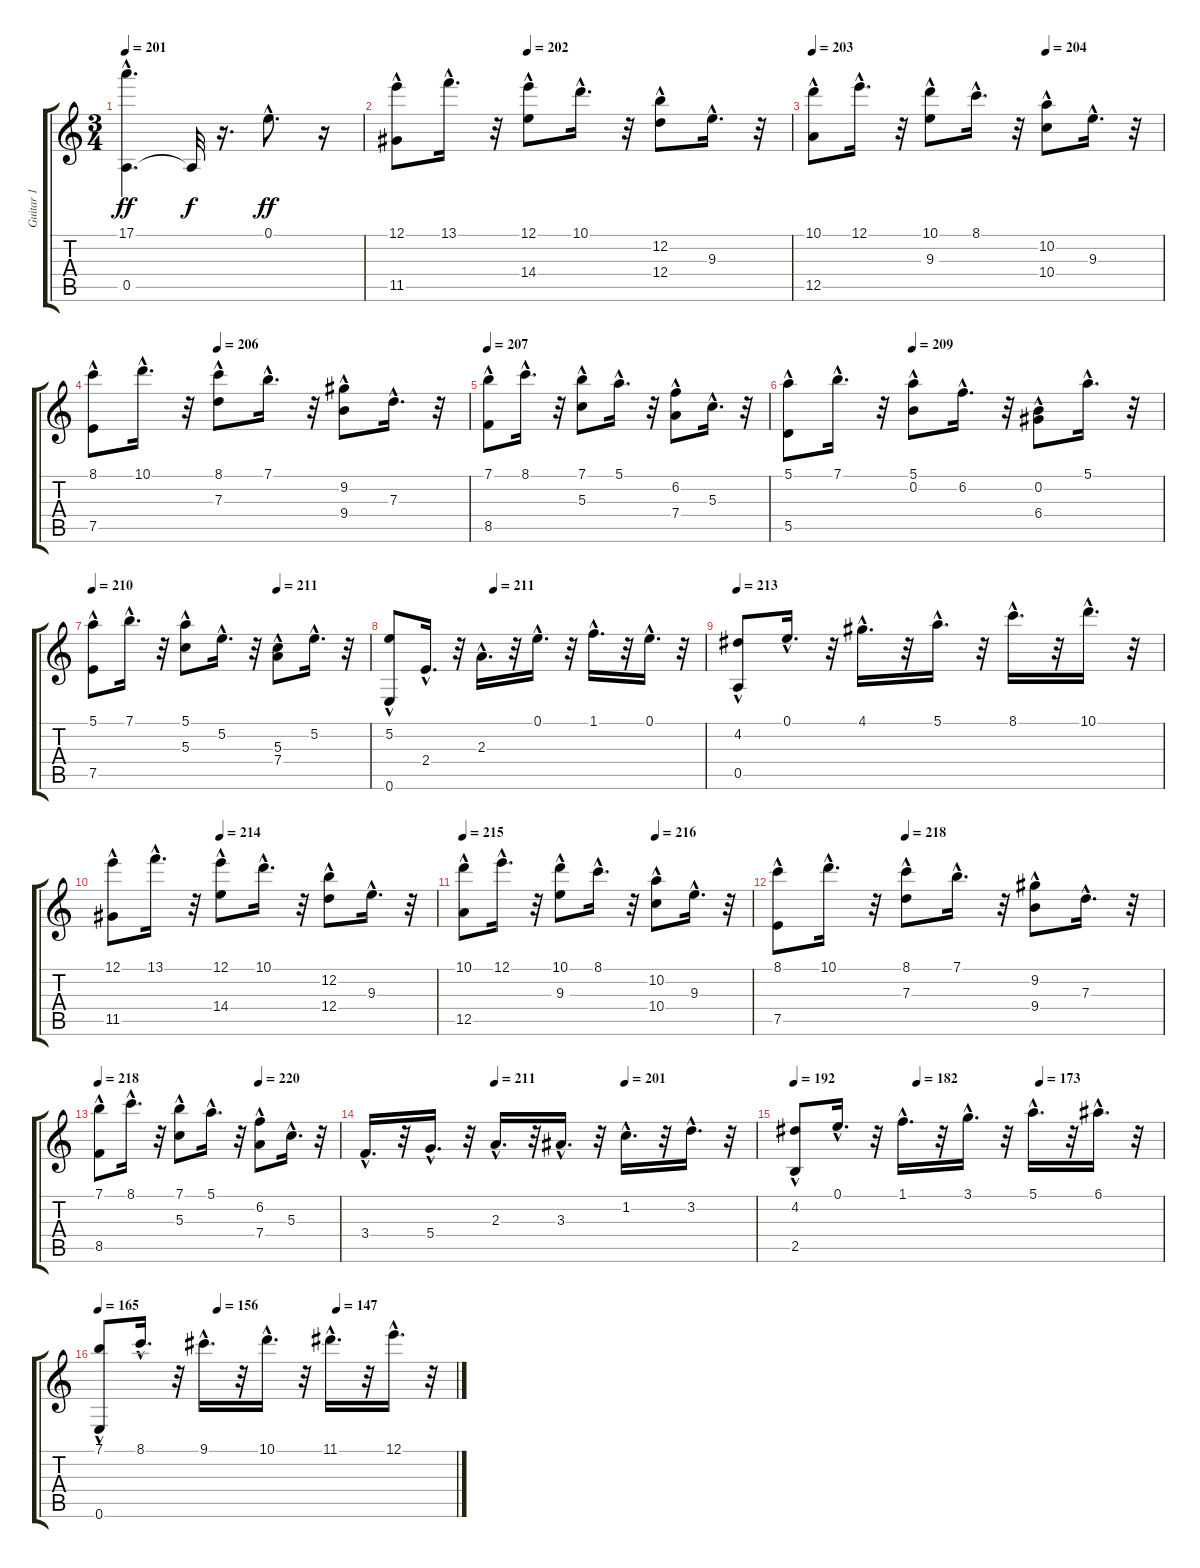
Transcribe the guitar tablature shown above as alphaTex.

\track ("Guitar 1" "Guitar 1") {instrument acousticguitarnylon}
\staff {score tabs}
\tuning (E4 B3 G3 D3 A2 E2) {hide}
\ts (3 4)
\tempo 201
\clef g2
\ks c
(17.1 0.5{hac}).4{d dy ff} 0.5{t}.32{dy f} r.16{d} 0.1{hac}.8{d dy ff} r.16 |
\tempo (202 0.3333333333333333)
(12.1{hac} 11.5).8 13.1{hac}.16{d} r.32 (12.1{hac} 14.4{hac}).8 10.1{hac}.16{d} r.32 (12.2{hac} 12.4{hac}).8 9.3{hac}.16{d} r.32 |
\tempo 203
\tempo (204 0.6666666666666666)
(10.1{hac} 12.5).8 12.1{hac}.16{d} r.32 (10.1{hac} 9.3{hac}).8 8.1{hac}.16{d} r.32 (10.2{hac} 10.4{hac}).8 9.3{hac}.16{d} r.32 |
\tempo (206 0.3333333333333333)
(8.1{hac} 7.5).8 10.1{hac}.16{d} r.32 (8.1{hac} 7.3{hac}).8 7.1{hac}.16{d} r.32 (9.2{hac} 9.4{hac}).8 7.3{hac}.16{d} r.32 |
\tempo 207
(7.1{hac} 8.5).8 8.1{hac}.16{d} r.32 (7.1{hac} 5.3{hac}).8 5.1{hac}.16{d} r.32 (6.2{hac} 7.4{hac}).8 5.3{hac}.16{d} r.32 |
\tempo (209 0.3333333333333333)
(5.1{hac} 5.5).8 7.1{hac}.16{d} r.32 (5.1{hac} 0.2{hac}).8 6.2{hac}.16{d} r.32 (0.2{hac} 6.4).8 5.1{hac}.16{d} r.32 |
\tempo 210
\tempo (211 0.6666666666666666)
(5.1{hac} 7.5).8 7.1{hac}.16{d} r.32 (5.1{hac} 5.3{hac}).8 5.2{hac}.16{d} r.32 (5.3{hac} 7.4{hac}).8 5.2{hac}.16{d} r.32 |
\tempo (211 0.3333333333333333)
(5.2{hac} 0.6).8 2.4{hac}.16{d} r.32 2.3{hac}.16{d} r.32 0.1{hac}.16{d} r.32 1.1{hac}.16{d} r.32 0.1{hac}.16{d} r.32 |
\tempo 213
(4.2{hac} 0.5).8 0.1{hac}.16{d} r.32 4.1{hac}.16{d} r.32 5.1{hac}.16{d} r.32 8.1{hac}.16{d} r.32 10.1{hac}.16{d} r.32 |
\tempo (214 0.3333333333333333)
(12.1{hac} 11.5).8 13.1{hac}.16{d} r.32 (12.1{hac} 14.4{hac}).8 10.1{hac}.16{d} r.32 (12.2{hac} 12.4{hac}).8 9.3{hac}.16{d} r.32 |
\tempo 215
\tempo (216 0.6666666666666666)
(10.1{hac} 12.5).8 12.1{hac}.16{d} r.32 (10.1{hac} 9.3{hac}).8 8.1{hac}.16{d} r.32 (10.2{hac} 10.4{hac}).8 9.3{hac}.16{d} r.32 |
\tempo (218 0.3333333333333333)
(8.1{hac} 7.5).8 10.1{hac}.16{d} r.32 (8.1{hac} 7.3{hac}).8 7.1{hac}.16{d} r.32 (9.2{hac} 9.4{hac}).8 7.3{hac}.16{d} r.32 |
\tempo 218
\tempo (220 0.6666666666666666)
(7.1{hac} 8.5).8 8.1{hac}.16{d} r.32 (7.1{hac} 5.3{hac}).8 5.1{hac}.16{d} r.32 (6.2{hac} 7.4{hac}).8 5.3{hac}.16{d} r.32 |
\tempo (211 0.3333333333333333)
\tempo (201 0.6666666666666666)
3.4{hac}.16{d} r.32 5.4{hac}.16{d} r.32 2.3{hac}.16{d} r.32 3.3{hac}.16{d} r.32 1.2{hac}.16{d} r.32 3.2{hac}.16{d} r.32 |
\tempo 192
\tempo (182 0.3333333333333333)
\tempo (173 0.6666666666666666)
(4.2{hac} 2.5).8 0.1{hac}.16{d} r.32 1.1{hac}.16{d} r.32 3.1{hac}.16{d} r.32 5.1{hac}.16{d} r.32 6.1{hac}.16{d} r.32 |
\tempo 165
\tempo (156 0.3333333333333333)
\tempo (147 0.6666666666666666)
(7.1{hac} 0.6).8 8.1{hac}.16{d} r.32 9.1{hac}.16{d} r.32 10.1{hac}.16{d} r.32 11.1{hac}.16{d} r.32 12.1{hac}.16{d} r.32
